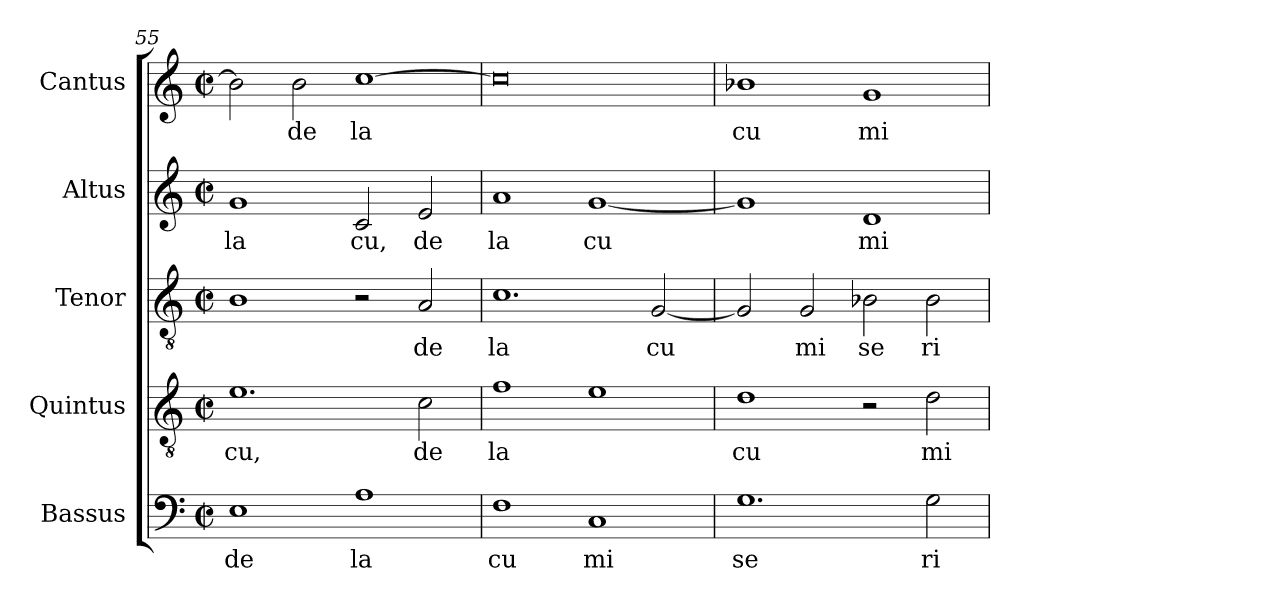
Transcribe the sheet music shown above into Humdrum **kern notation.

**kern	**text	**kern	**text	**kern	**text	**kern	**text	**kern	**text
*part5	*part5	*part4	*part4	*part3	*part3	*part2	*part2	*part1	*part1
*staff5	*staff5	*staff4	*staff4	*staff3	*staff3	*staff2	*staff2	*staff1	*staff1
*I"Bassus	*	*I"Quintus	*	*I"Tenor	*	*I"Altus	*	*I"Cantus	*
*clefF4	*	*clefGv2	*	*clefGv2	*	*clefG2	*	*clefG2	*
*M2/2	*	*M2/2	*	*M2/2	*	*M2/2	*	*M2/2	*
*met(c|)	*	*met(c|)	*	*met(c|)	*	*met(c|)	*	*met(c|)	*
=55	=55	=55	=55	=55	=55	=55	=55	=55	=55
!	!LO:LY:b:cj	!	!LO:LY:b:cj	!	!	!	!LO:LY:b:cj	!	!
1E	de	1.e	cu,	1B	.	1g	la	2b\]	.
!	!	!	!	!	!	!	!	!	!LO:LY:b:cj
.	.	.	.	.	.	.	.	2b\	de
!	!LO:LY:b:cj	!	!	!	!	!	!LO:LY:b:cj	!	!LO:LY:b:cj
1A	la	.	.	2r	.	2c/	cu,	[>1cc	la
!	!	!	!LO:LY:b:cj	!	!LO:LY:b:cj	!	!LO:LY:b:cj	!	!
.	.	2c\	de	2A/	de	2e/	de	.	.
=56	=56	=56	=56	=56	=56	=56	=56	=56	=56
!	!LO:LY:b:cj	!	!LO:LY:b:cj	!	!LO:LY:b:cj	!	!LO:LY:b:cj	!	!
1F	cu	1f	la	1.c	la	1a	la	0cc]	.
!	!LO:LY:b:cj	!	!	!	!	!	!LO:LY:b:cj	!	!
1C	mi	1e	.	.	.	[<1g	cu	.	.
!	!	!	!	!	!LO:LY:b:cj	!	!	!	!
.	.	.	.	[<2G/	cu	.	.	.	.
=57	=57	=57	=57	=57	=57	=57	=57	=57	=57
!	!LO:LY:b:cj	!	!LO:LY:b:cj	!	!	!	!	!	!LO:LY:b:cj
1.G	se	1d	cu	2G/]	.	1g]	.	1b-X	cu
!	!	!	!	!	!LO:LY:b:cj	!	!	!	!
.	.	.	.	2G/	mi	.	.	.	.
!	!	!	!	!	!LO:LY:b:cj	!	!LO:LY:b:cj	!	!LO:LY:b:cj
.	.	2r	.	2B-X\	se	1d	mi	1g	mi
!	!LO:LY:b:cj	!	!LO:LY:b:cj	!	!LO:LY:b:cj	!	!	!	!
2G\	ri	2d\	mi	2B-\	ri	.	.	.	.
=	=	=	=	=	=	=	=	=	=
*-	*-	*-	*-	*-	*-	*-	*-	*-	*-
